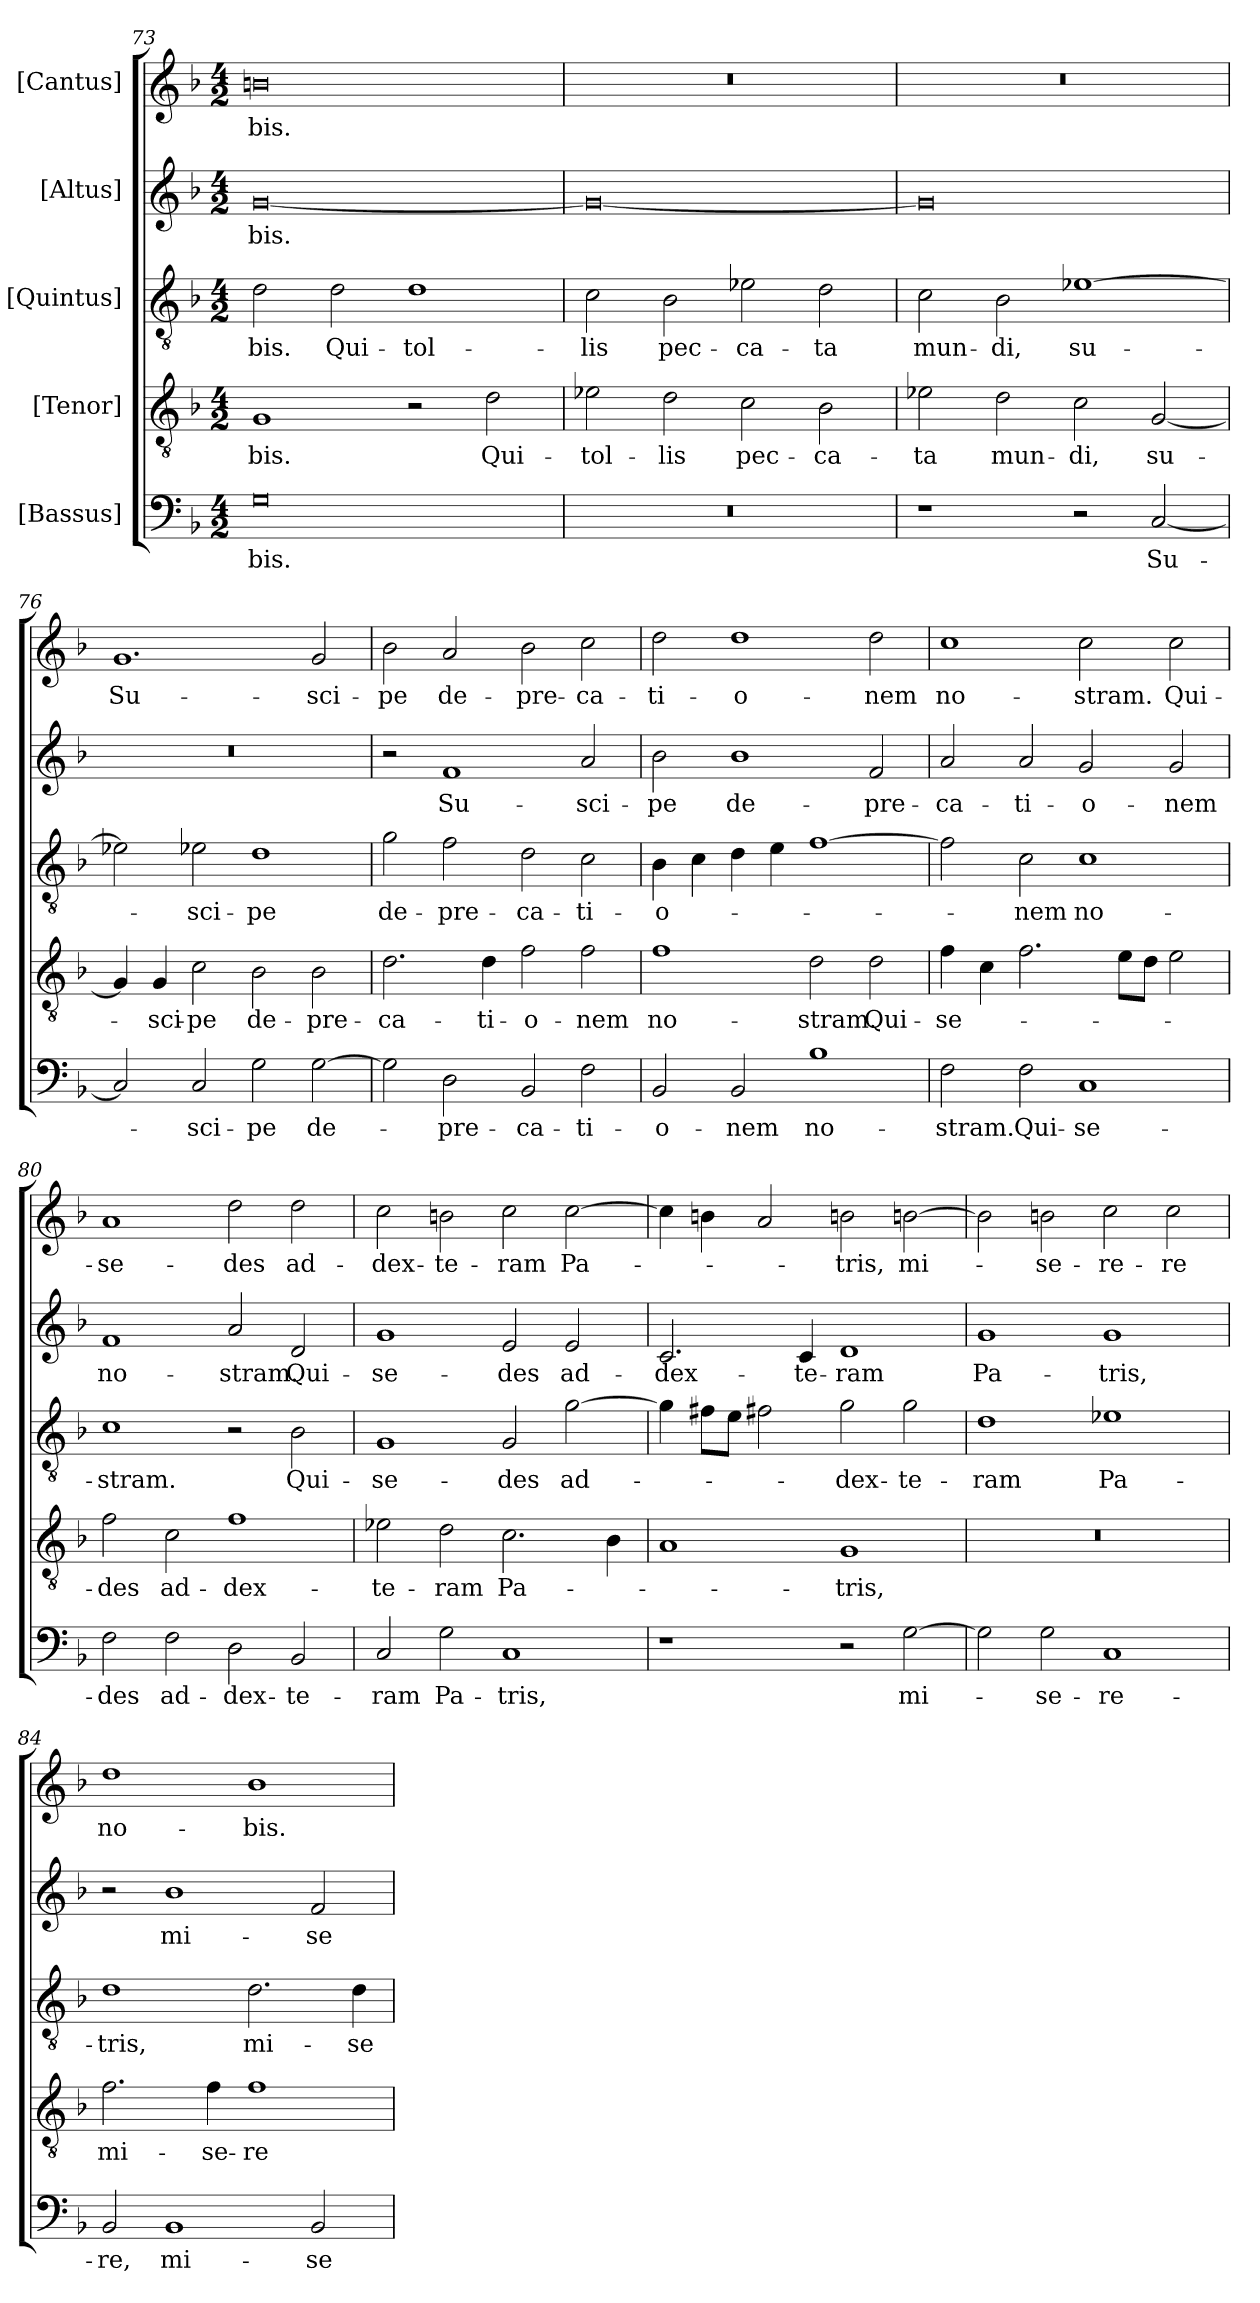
**kern	**text	**kern	**text	**kern	**text	**kern	**text	**kern	**text
*part5	*part5	*part4	*part4	*part3	*part3	*part2	*part2	*part1	*part1
*staff5	*staff5	*staff4	*staff4	*staff3	*staff3	*staff2	*staff2	*staff1	*staff1
*I"[Bassus]	*	*I"[Tenor]	*	*I"[Quintus]	*	*I"[Altus]	*	*I"[Cantus]	*
*clefF4	*	*clefGv2	*	*clefGv2	*	*clefG2	*	*clefG2	*
*k[b-]	*	*k[b-]	*	*k[b-]	*	*k[b-]	*	*k[b-]	*
*M4/2	*	*M4/2	*	*M4/2	*	*M4/2	*	*M4/2	*
=73	=73	=73	=73	=73	=73	=73	=73	=73	=73
0G\	-bis.	1G/	-bis.	2d\	-bis.	[0g/	-bis.	0bn\	-bis.
.	.	.	.	2d\	Qui-	.	.	.	.
.	.	2r	.	1d\	tol-	.	.	.	.
.	.	2d\	Qui-	.	.	.	.	.	.
=74	=74	=74	=74	=74	=74	=74	=74	=74	=74
0r	.	2e-X\	tol-	2c\	-lis	0g/_	.	0r	.
.	.	2d\	-lis	2B-\	pec-	.	.	.	.
.	.	2c\	pec-	2e-X\	-ca-	.	.	.	.
.	.	2B-\	-ca-	2d\	-ta	.	.	.	.
=75	=75	=75	=75	=75	=75	=75	=75	=75	=75
1r	.	2e-X\	-ta	2c\	mun-	0g/]	.	0r	.
.	.	2d\	mun-	2B-\	-di,	.	.	.	.
2r	.	2c\	-di,	[1e-X\	su-	.	.	.	.
[2C/	Su-	[2G/	su-	.	.	.	.	.	.
=76	=76	=76	=76	=76	=76	=76	=76	=76	=76
2C/]	.	4G/]	.	2e-X\]	.	0r	.	1.g/	Su-
.	.	4G/	-sci-	.	.	.	.	.	.
2C/	-sci-	2c\	-pe	2e-X\	-sci-	.	.	.	.
2G\	-pe	2B-\	de-	1d\	-pe	.	.	.	.
[2G\	de-	2B-\	-pre-	.	.	.	.	2g/	-sci-
=77	=77	=77	=77	=77	=77	=77	=77	=77	=77
2G\]	.	2.d\	-ca-	2g\	de-	2r	.	2b-\	-pe
2D\	-pre-	.	.	2f\	-pre-	1f/	Su-	2a/	de-
.	.	4d\	-ti-	.	.	.	.	.	.
2BB-/	-ca-	2f\	-o-	2d\	-ca-	.	.	2b-\	-pre-
2F\	-ti-	2f\	-nem	2c\	-ti-	2a/	-sci-	2cc\	-ca-
=78	=78	=78	=78	=78	=78	=78	=78	=78	=78
2BB-/	-o-	1f\	no-	4B-\	-o-	2b-\	-pe	2dd\	-ti-
.	.	.	.	4c\	.	.	.	.	.
2BB-/	-nem	.	.	4d\	.	1b-\	de-	1dd\	-o-
.	.	.	.	4e\	.	.	.	.	.
1B-\	no-	2d\	-stram.	[1f\	.	.	.	.	.
.	.	2d\	Qui-	.	.	2f/	-pre-	2dd\	-nem
=79	=79	=79	=79	=79	=79	=79	=79	=79	=79
2F\	-stram.	4f\	se-	2f\]	.	2a/	-ca-	1cc\	no-
.	.	4c\	.	.	.	.	.	.	.
2F\	Qui-	2.f\	.	2c\	-nem	2a/	-ti-	.	.
1C/	se-	.	.	1c\	no-	2g/	-o-	2cc\	-stram.
.	.	8e\L	.	.	.	.	.	.	.
.	.	8d\J	.	.	.	.	.	.	.
.	.	2e\	.	.	.	2g/	-nem	2cc\	Qui-
=80	=80	=80	=80	=80	=80	=80	=80	=80	=80
2F\	-des	2f\	-des	1c\	-stram.	1f/	no-	1a/	se-
2F\	ad-	2c\	ad-	.	.	.	.	.	.
2D\	dex-	1f\	dex-	2r	.	2a/	-stram.	2dd\	-des
2BB-/	-te-	.	.	2B-\	Qui-	2d/	Qui-	2dd\	ad-
=81	=81	=81	=81	=81	=81	=81	=81	=81	=81
2C/	-ram	2e-X\	-te-	1G/	se-	1g/	se-	2cc\	dex-
2G\	Pa-	2d\	-ram	.	.	.	.	2bn\	-te-
1C/	-tris,	2.c\	Pa-	2G/	-des	2e/	-des	2cc\	-ram
.	.	.	.	[2g\	ad-	2e/	ad-	[2cc\	Pa-
.	.	4B-\	.	.	.	.	.	.	.
=82	=82	=82	=82	=82	=82	=82	=82	=82	=82
1r	.	1A/	.	4g\]	.	2.c/	dex-	4cc\]	.
.	.	.	.	8f#X\L	.	.	.	4bn\	.
.	.	.	.	8e\J	.	.	.	.	.
.	.	.	.	2f#X\	.	.	.	2a/	.
.	.	.	.	.	.	4c/	-te-	.	.
2r	.	1G/	-tris,	2g\	dex-	1d/	-ram	2bn\	-tris,
[2G\	mi-	.	.	2g\	-te-	.	.	[2bn\	mi-
=83	=83	=83	=83	=83	=83	=83	=83	=83	=83
2G\]	.	0r	.	1d\	-ram	1g/	Pa-	2bn\]	.
2G\	-se-	.	.	.	.	.	.	2bn\	-se-
1C/	-re-	.	.	1e-X\	Pa-	1g/	-tris,	2cc\	-re-
.	.	.	.	.	.	.	.	2cc\	-re
=84	=84	=84	=84	=84	=84	=84	=84	=84	=84
2BB-/	-re,	2.f\	mi-	1d\	-tris,	2r	.	1dd\	no-
1BB-/	mi-	.	.	.	.	1b-\	mi-	.	.
.	.	4f\	-se-	.	.	.	.	.	.
.	.	1f\	-re-	2.d\	mi-	.	.	1b-\	-bis.
2BB-/	-se-	.	.	.	.	2f/	-se-	.	.
.	.	.	.	4d\	-se-	.	.	.	.
=	=	=	=	=	=	=	=	=	=
*-	*-	*-	*-	*-	*-	*-	*-	*-	*-
